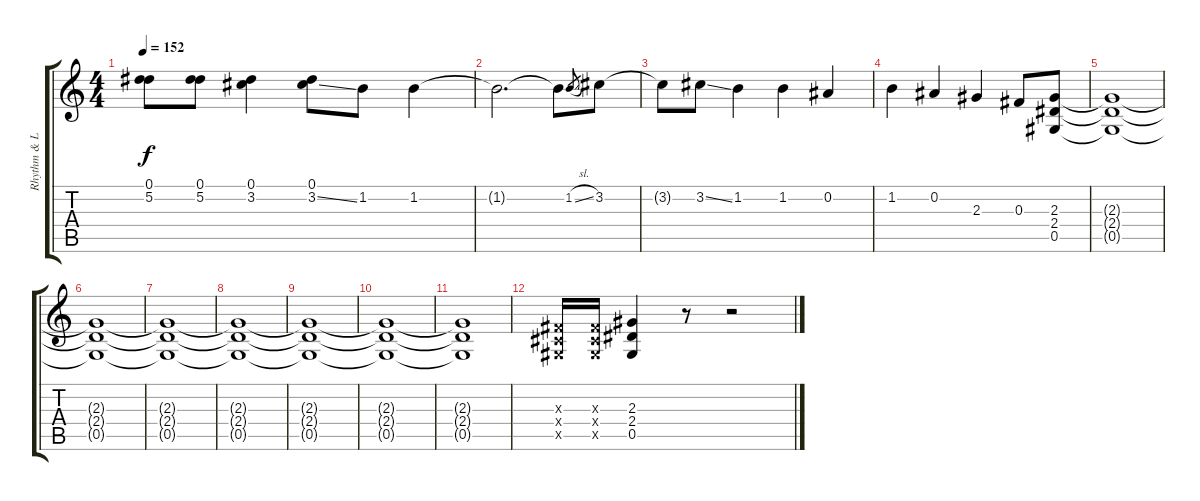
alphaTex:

\track ("Rhythm & Lead Guitar - Izzy Stradlin'" "Rhythm & L") {instrument distortionguitar}
\staff {score tabs}
\tuning (Eb4 Bb3 Gb3 Db3 Ab2 Eb2) {hide}
\ts (4 4)
\tempo 152
\clef g2
\ks c
(0.1{t} 5.2{t}).8{dy f} (0.1 5.2).8 (0.1 3.2).4 (0.1 3.2{ss}).8 1.2.8 1.2.4 |
1.2{t}.2{d} 1.2{t}.8 1.2{sl}.8{gr} 3.2.8 |
3.2{t}.8 3.2{ss}.8 1.2.4 1.2.4 0.2.4 |
1.2.4 0.2.4 2.3.4 0.3.8 (2.3 2.4 0.5).8 |
(2.3{t} 2.4{t} 0.5{t}).1 |
(2.3{t} 2.4{t} 0.5{t}).1 |
(2.3{t} 2.4{t} 0.5{t}).1 |
(2.3{t} 2.4{t} 0.5{t}).1 |
(2.3{t} 2.4{t} 0.5{t}).1 |
(2.3{t} 2.4{t} 0.5{t}).1 |
(2.3{t} 2.4{t} 0.5{t}).1 |
(0.3{x} 0.4{x} 0.5{x}).16 (0.3{x} 0.4{x} 0.5{x}).16 (2.3 2.4 0.5).4 r.8 r.2
